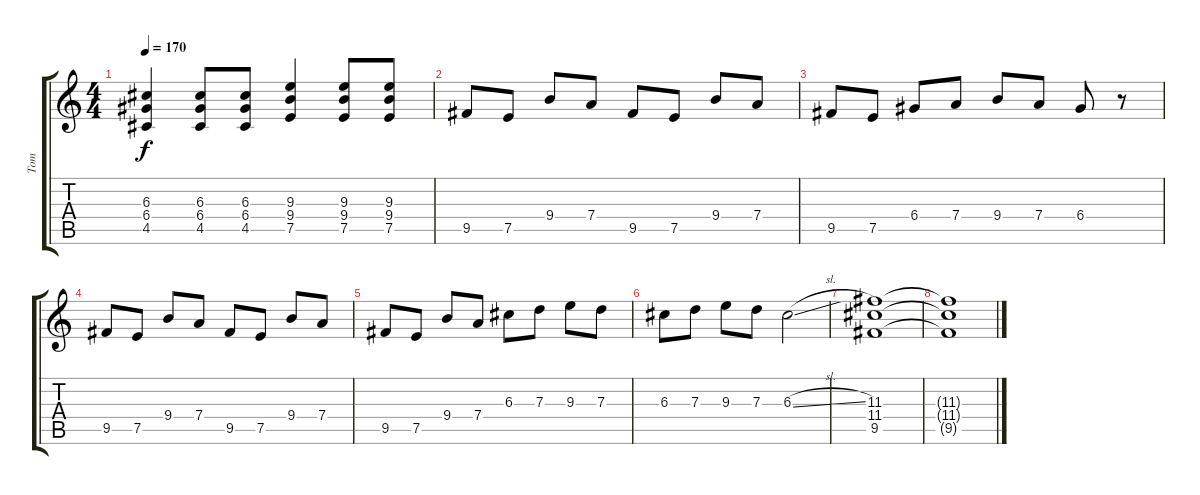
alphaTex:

\track ("Tom" "Tom") {mute instrument distortionguitar}
\staff {score tabs}
\tuning (E4 B3 G3 D3 A2 E2) {hide}
\ts (4 4)
\tempo 170
\clef g2
\ks c
(6.3 6.4 4.5).4{dy f} (6.3 6.4 4.5).8 (6.3 6.4 4.5).8 (9.3 9.4 7.5).4 (9.3 9.4 7.5).8 (9.3 9.4 7.5).8 |
9.5.8 7.5.8 9.4.8 7.4.8 9.5.8 7.5.8 9.4.8 7.4.8 |
9.5.8 7.5.8 6.4.8 7.4.8 9.4.8 7.4.8 6.4.8 r.8 |
9.5.8 7.5.8 9.4.8 7.4.8 9.5.8 7.5.8 9.4.8 7.4.8 |
9.5.8 7.5.8 9.4.8 7.4.8 6.3.8 7.3.8 9.3.8 7.3.8 |
6.3.8 7.3.8 9.3.8 7.3.8 6.3{sl}.2 |
(11.3 11.4 9.5).1 |
(11.3{t} 11.4{t} 9.5{t}).1
